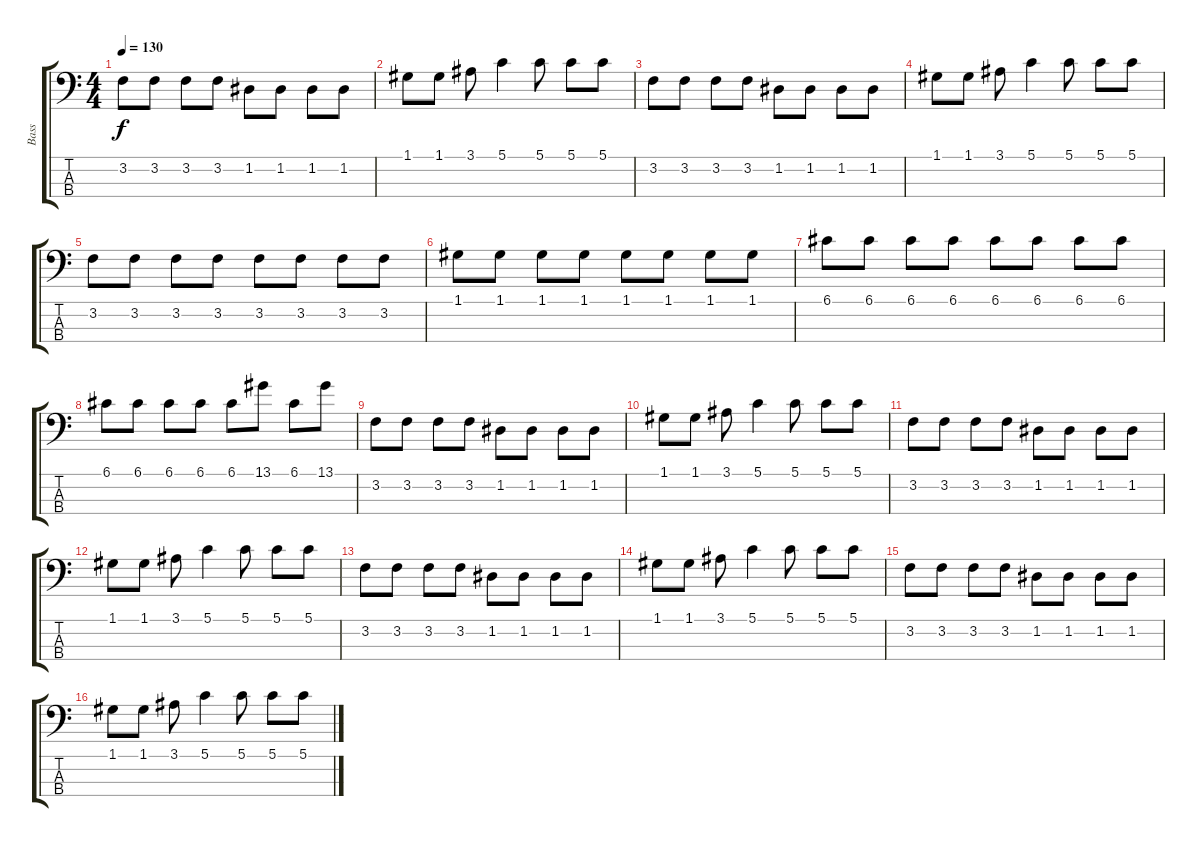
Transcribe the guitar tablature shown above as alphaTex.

\track ("Bass" "Bass") {instrument electricbassfinger}
\staff {score tabs}
\tuning (G2 D2 A1 E1) {hide}
\ts (4 4)
\tempo 130
\clef f4
\ks c
3.2.8{dy f} 3.2.8 3.2.8 3.2.8 1.2.8 1.2.8 1.2.8 1.2.8 |
1.1.8 1.1.8 3.1.8 5.1.4 5.1.8 5.1.8 5.1.8 |
3.2.8 3.2.8 3.2.8 3.2.8 1.2.8 1.2.8 1.2.8 1.2.8 |
1.1.8 1.1.8 3.1.8 5.1.4 5.1.8 5.1.8 5.1.8 |
3.2.8 3.2.8 3.2.8 3.2.8 3.2.8 3.2.8 3.2.8 3.2.8 |
1.1.8 1.1.8 1.1.8 1.1.8 1.1.8 1.1.8 1.1.8 1.1.8 |
6.1.8 6.1.8 6.1.8 6.1.8 6.1.8 6.1.8 6.1.8 6.1.8 |
6.1.8 6.1.8 6.1.8 6.1.8 6.1.8 13.1.8 6.1.8 13.1.8 |
3.2.8 3.2.8 3.2.8 3.2.8 1.2.8 1.2.8 1.2.8 1.2.8 |
1.1.8 1.1.8 3.1.8 5.1.4 5.1.8 5.1.8 5.1.8 |
3.2.8 3.2.8 3.2.8 3.2.8 1.2.8 1.2.8 1.2.8 1.2.8 |
1.1.8 1.1.8 3.1.8 5.1.4 5.1.8 5.1.8 5.1.8 |
3.2.8 3.2.8 3.2.8 3.2.8 1.2.8 1.2.8 1.2.8 1.2.8 |
1.1.8 1.1.8 3.1.8 5.1.4 5.1.8 5.1.8 5.1.8 |
3.2.8 3.2.8 3.2.8 3.2.8 1.2.8 1.2.8 1.2.8 1.2.8 |
1.1.8 1.1.8 3.1.8 5.1.4 5.1.8 5.1.8 5.1.8
